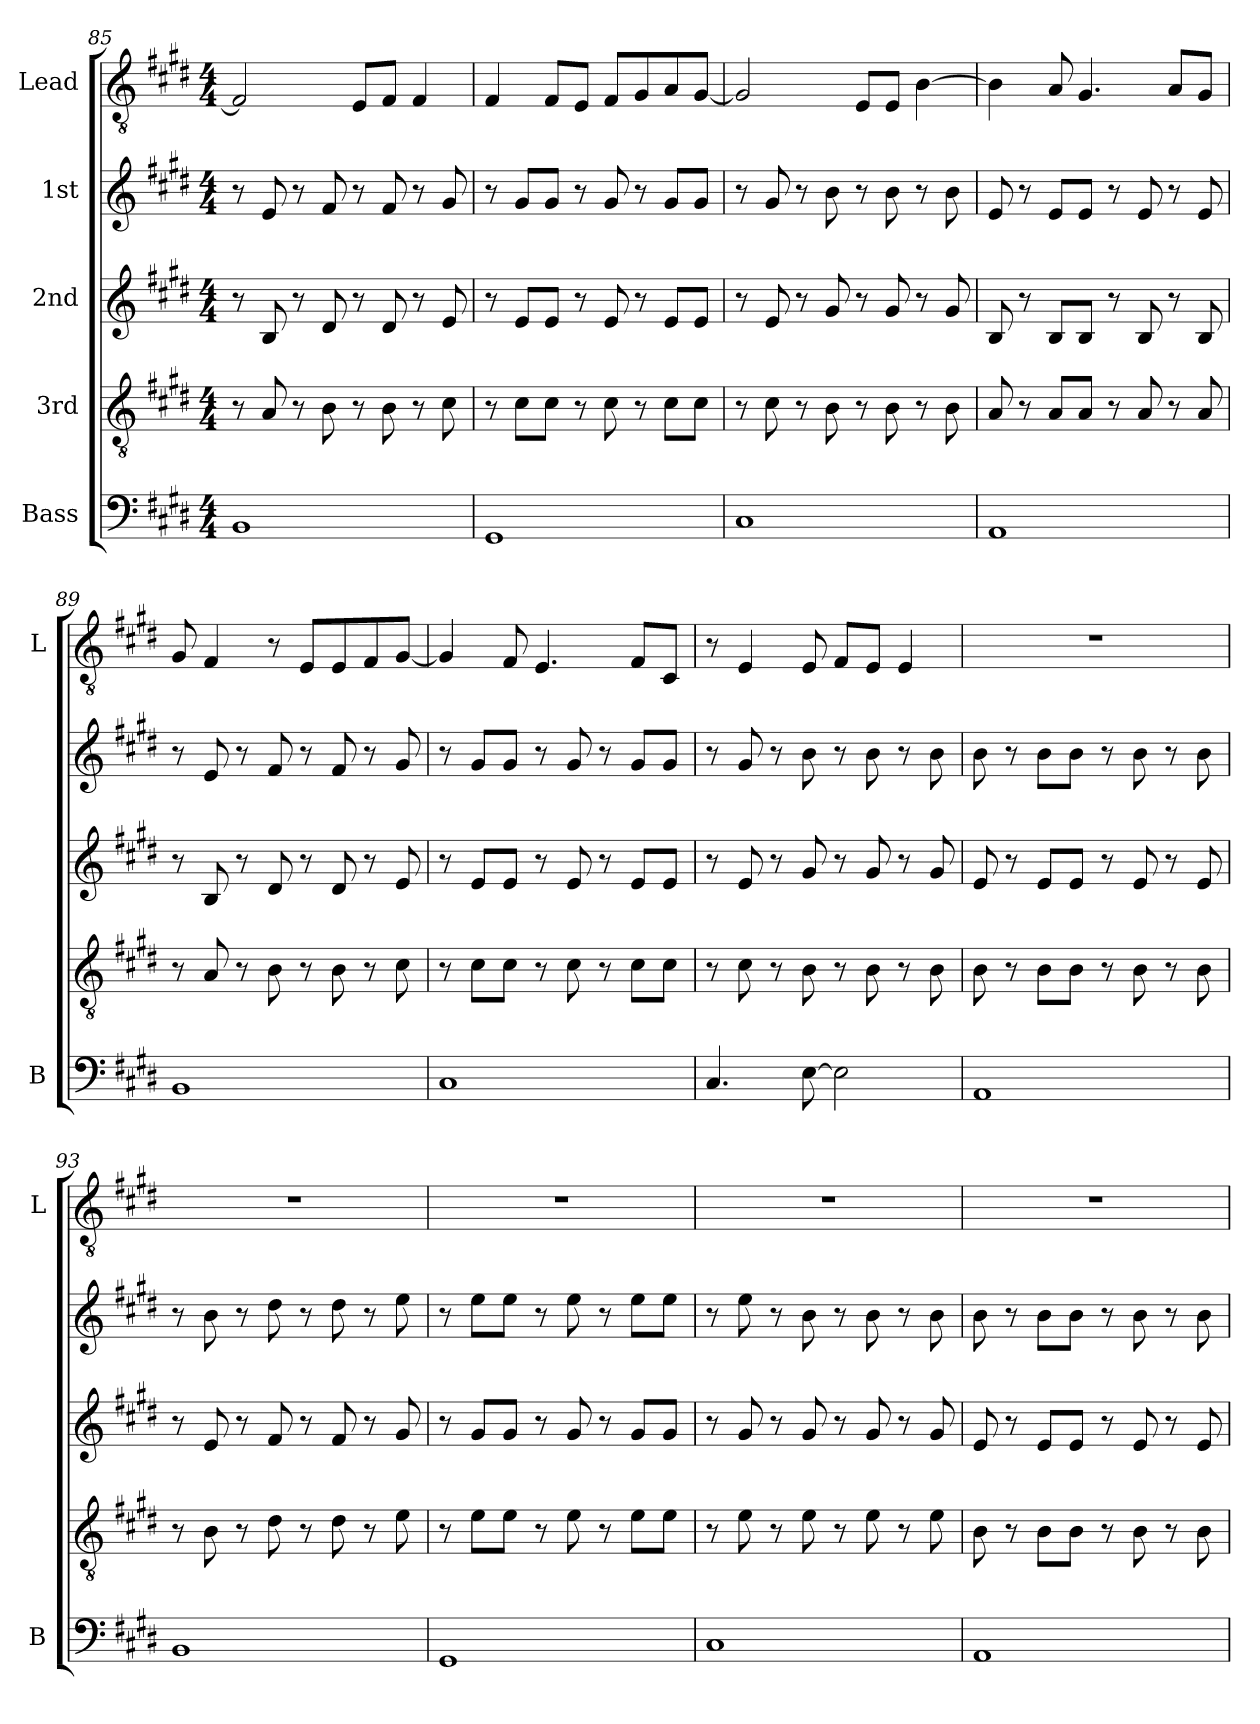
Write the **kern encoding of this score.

**kern	**kern	**kern	**kern	**kern
*part5	*part4	*part3	*part2	*part1
*staff5	*staff4	*staff3	*staff2	*staff1
*I"Bass	*I"3rd	*I"2nd	*I"1st	*I"Lead
*I'B	*	*	*	*I'L
*clefF4	*clefGv2	*clefG2	*clefG2	*clefGv2
*k[f#c#g#d#]	*k[f#c#g#d#]	*k[f#c#g#d#]	*k[f#c#g#d#]	*k[f#c#g#d#]
*M4/4	*M4/4	*M4/4	*M4/4	*M4/4
=85	=85	=85	=85	=85
1BB	8r	8r	8r	2F#]
.	8A	8B	8e	.
.	8r	8r	8r	.
.	8B	8d#	8f#	.
.	8r	8r	8r	8EL
.	8B	8d#	8f#	8F#J
.	8r	8r	8r	4F#
.	8c#	8e	8g#	.
=86	=86	=86	=86	=86
1GG#	8r	8r	8r	4F#
.	8c#L	8eL	8g#L	.
.	8c#J	8eJ	8g#J	8F#L
.	8r	8r	8r	8EJ
.	8c#	8e	8g#	8F#L
.	8r	8r	8r	8G#
.	8c#L	8eL	8g#L	8A
.	8c#J	8eJ	8g#J	[8G#J
=87	=87	=87	=87	=87
1C#	8r	8r	8r	2G#]
.	8c#	8e	8g#	.
.	8r	8r	8r	.
.	8B	8g#	8b	.
.	8r	8r	8r	8EL
.	8B	8g#	8b	8EJ
.	8r	8r	8r	[4B
.	8B	8g#	8b	.
=88	=88	=88	=88	=88
1AA	8A	8B	8e	4B]
.	8r	8r	8r	.
.	8AL	8BL	8eL	8A
.	8AJ	8BJ	8eJ	4.G#
.	8r	8r	8r	.
.	8A	8B	8e	.
.	8r	8r	8r	8AL
.	8A	8B	8e	8G#J
=89	=89	=89	=89	=89
1BB	8r	8r	8r	8G#
.	8A	8B	8e	4F#
.	8r	8r	8r	.
.	8B	8d#	8f#	8r
.	8r	8r	8r	8EL
.	8B	8d#	8f#	8E
.	8r	8r	8r	8F#
.	8c#	8e	8g#	[8G#J
=90	=90	=90	=90	=90
1C#	8r	8r	8r	4G#]
.	8c#L	8eL	8g#L	.
.	8c#J	8eJ	8g#J	8F#
.	8r	8r	8r	4.E
.	8c#	8e	8g#	.
.	8r	8r	8r	.
.	8c#L	8eL	8g#L	8F#L
.	8c#J	8eJ	8g#J	8C#J
=91	=91	=91	=91	=91
4.C#	8r	8r	8r	8r
.	8c#	8e	8g#	4E
.	8r	8r	8r	.
[8E	8B	8g#	8b	8E
2E]	8r	8r	8r	8F#L
.	8B	8g#	8b	8EJ
.	8r	8r	8r	4E
.	8B	8g#	8b	.
=92	=92	=92	=92	=92
1AA	8B	8e	8b	1r
.	8r	8r	8r	.
.	8BL	8eL	8bL	.
.	8BJ	8eJ	8bJ	.
.	8r	8r	8r	.
.	8B	8e	8b	.
.	8r	8r	8r	.
.	8B	8e	8b	.
=93	=93	=93	=93	=93
1BB	8r	8r	8r	1r
.	8B	8e	8b	.
.	8r	8r	8r	.
.	8d#	8f#	8dd#	.
.	8r	8r	8r	.
.	8d#	8f#	8dd#	.
.	8r	8r	8r	.
.	8e	8g#	8ee	.
=94	=94	=94	=94	=94
1GG#	8r	8r	8r	1r
.	8eL	8g#L	8eeL	.
.	8eJ	8g#J	8eeJ	.
.	8r	8r	8r	.
.	8e	8g#	8ee	.
.	8r	8r	8r	.
.	8eL	8g#L	8eeL	.
.	8eJ	8g#J	8eeJ	.
=95	=95	=95	=95	=95
1C#	8r	8r	8r	1r
.	8e	8g#	8ee	.
.	8r	8r	8r	.
.	8e	8g#	8b	.
.	8r	8r	8r	.
.	8e	8g#	8b	.
.	8r	8r	8r	.
.	8e	8g#	8b	.
=96	=96	=96	=96	=96
1AA	8B	8e	8b	1r
.	8r	8r	8r	.
.	8BL	8eL	8bL	.
.	8BJ	8eJ	8bJ	.
.	8r	8r	8r	.
.	8B	8e	8b	.
.	8r	8r	8r	.
.	8B	8e	8b	.
=	=	=	=	=
*-	*-	*-	*-	*-
